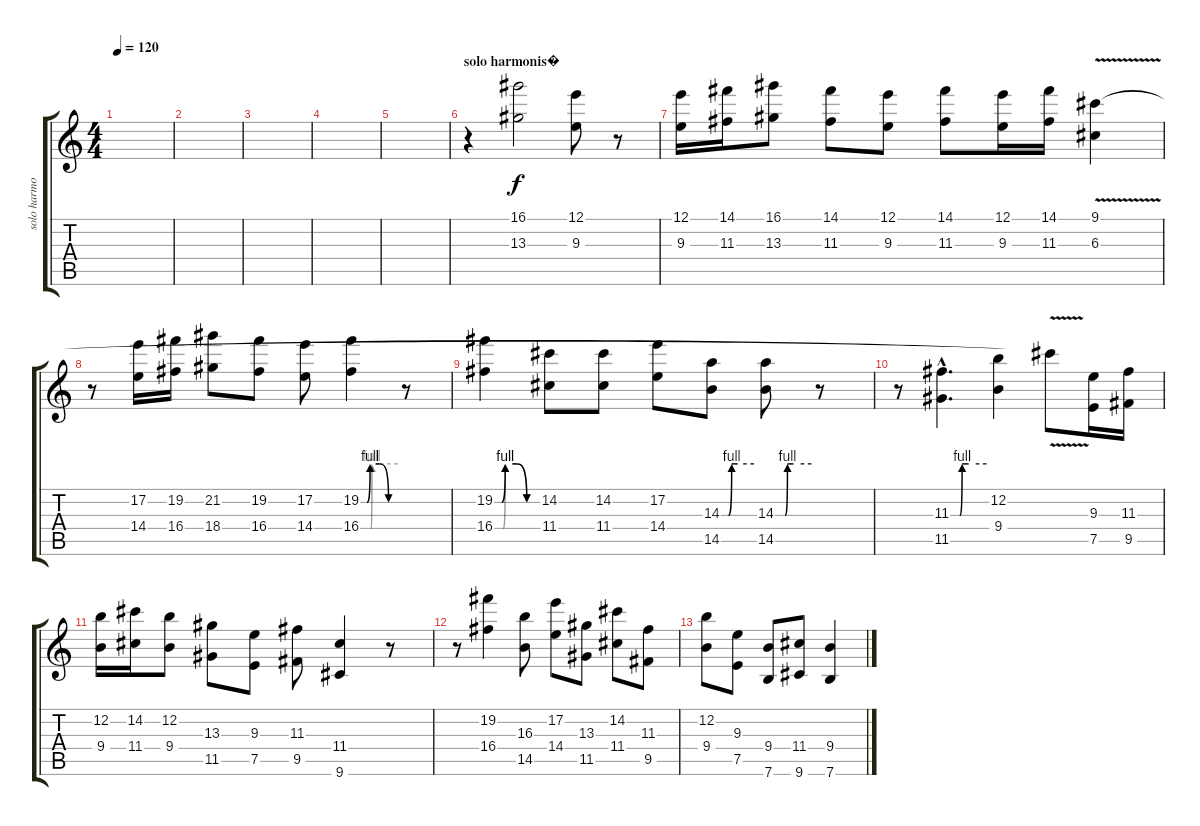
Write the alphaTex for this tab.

\track ("solo harmoniser" "solo harmo") {instrument distortionguitar}
\staff {score tabs}
\tuning (E4 B3 G3 D3 A2 E2) {hide}
\ts (4 4)
\tempo 120
\clef g2
\ks c
|
|
|
|
|
\section ("" "solo harmonis�")
r.4 (16.1 13.3).2 (12.1 9.3).8 r.8 |
(12.1 9.3).16 (14.1 11.3).16 (16.1 13.3).8 (14.1 11.3).8 (12.1 9.3).8 (14.1 11.3).8 (12.1 9.3).16 (14.1 11.3).16 (9.1{v} 6.3{v}).4 |
r.8 (17.2 14.4).16 (19.2 16.4).16 (21.2 18.4).8 (19.2 16.4).8 (17.2 14.4).8 (19.2{be (custom 0 0 10 0 15 4 30 4 45 0 60 0)} 16.4{be (custom 0 0 16 0 18 4 30 4 60 4)}).4 r.8 |
(19.2{be (custom 0 0 10 0 15 4 30 4 45 0 60 0)} 16.4{be (custom 0 0 12 0 15 4 30 4 45 0 60 0)}).4 (14.2 11.4).8 (14.2 11.4).8 (17.2 14.4).8 (14.3{be (custom 0 0 13 0 19 4 30 4 60 4)} 14.5).8 (14.3{be (custom 0 0 16 0 20 4 30 4 60 4)} 14.5).8 r.8 |
r.8 (11.3{be (custom 0 0 15 0 19 4 30 4 60 4) hac} 11.5{hac}).4{d} (12.2 9.4).4 9.1{t}.8 (9.3 7.5).16 (11.3 9.5).16 |
(12.2 9.4).16 (14.2 11.4).16 (12.2 9.4).8 (13.3 11.5).8 (9.3 7.5).8 (11.3 9.5).8 (11.4 9.6).4 r.8 |
r.8 (19.2 16.4).4 (16.3 14.5).8 (17.2 14.4).8 (13.3 11.5).8 (14.2 11.4).8 (11.3 9.5).8 |
(12.2 9.4).8 (9.3 7.5).8 (9.4 7.6).8 (11.4 9.6).8 (9.4 7.6).4
